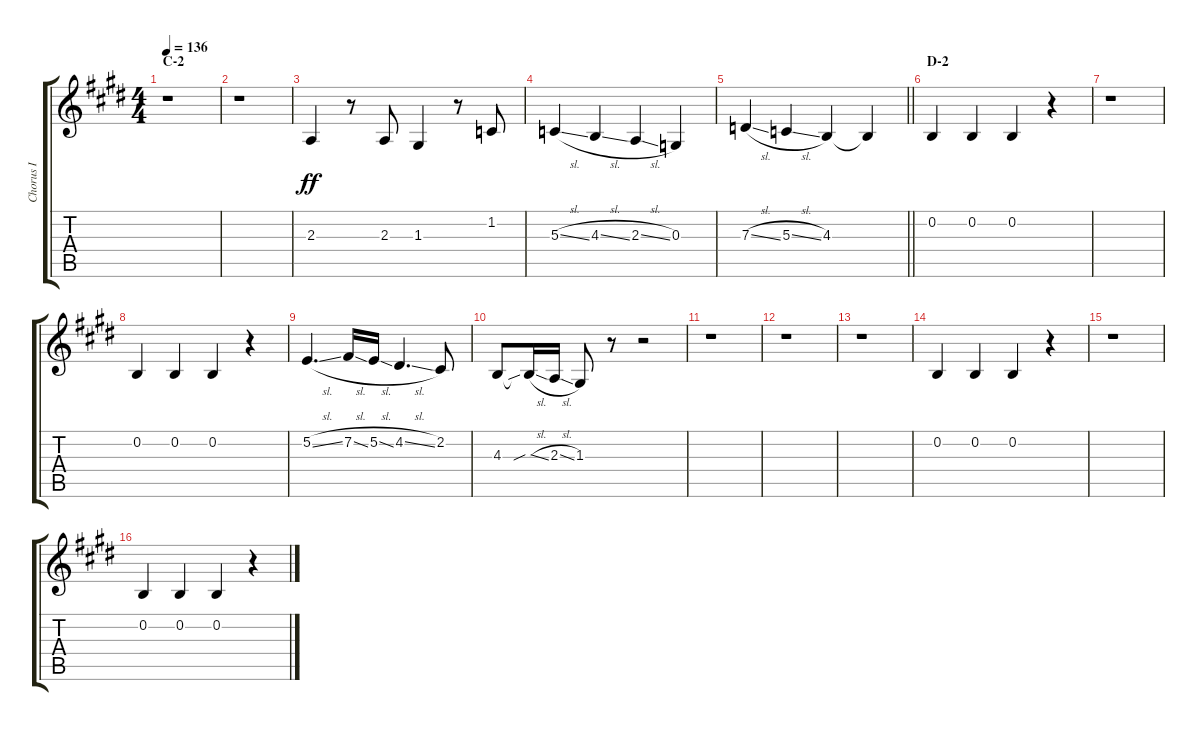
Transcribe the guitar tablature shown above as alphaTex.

\track ("Chorus I" "Chorus I") {instrument voiceoohs}
\staff {score tabs}
\tuning (E4 B3 G3 D3 A2 E2) {hide}
\ts (4 4)
\section ("" "C-2")
\tempo 136
\clef g2
\ks e
r.1{dy ff} |
r.1 |
2.3.4 r.8 2.3.8 1.3.4 r.8 1.2.8 |
5.3{sl}.4 4.3{sl}.4 2.3{sl}.4 0.3.4 |
\barLineRight lightlight
7.3{sl}.4 5.3{sl}.4 4.3.4 4.3{t}.4 |
\section ("" "D-2")
0.2.4 0.2.4 0.2.4 r.4 |
r.1 |
0.2.4 0.2.4 0.2.4 r.4 |
5.2{sl}.4{d} 7.2{sl}.16 5.2{sl}.16 4.2{sl}.4{d} 2.2.8 |
4.3.8 4.3{sib sl t}.16 2.3{sl}.16 1.3.8 r.8 r.2 |
r.1 |
r.1 |
r.1 |
0.2.4 0.2.4 0.2.4 r.4 |
r.1 |
0.2.4 0.2.4 0.2.4 r.4
